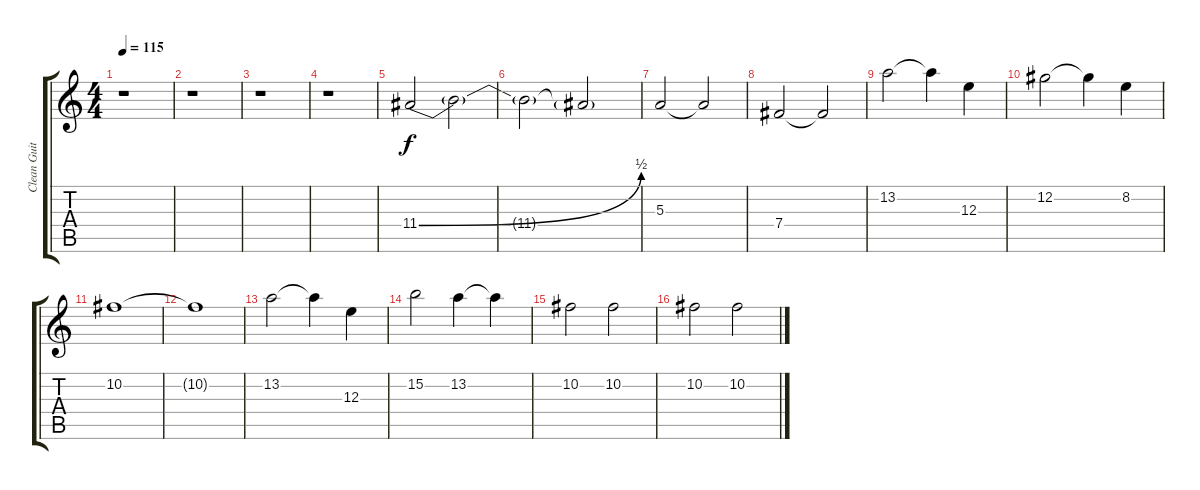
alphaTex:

\track ("Clean Guitar 2" "Clean Guit") {instrument acousticguitarsteel}
\staff {score tabs}
\tuning (Db4 Ab3 E3 B2 Gb2 B1) {hide}
\ts (4 4)
\tempo 115
\clef g2
\ks c
r.1{dy f instrument acousticguitarsteel} |
r.1 |
r.1 |
r.1 |
11.4{be (bend 0 0 60 2)}.2 11.4{t}.2 |
11.4{t}.2 11.4{t}.2 |
5.3.2 5.3{t}.2 |
7.4.2 7.4{t}.2 |
13.2.2 13.2{t}.4 12.3.4 |
12.2.2 12.2{t}.4 8.2.4 |
10.2.1 |
10.2{t}.1 |
13.2.2 13.2{t}.4 12.3.4 |
15.2.2 13.2.4 13.2{t}.4 |
10.2.2 10.2.2 |
10.2.2 10.2.2
